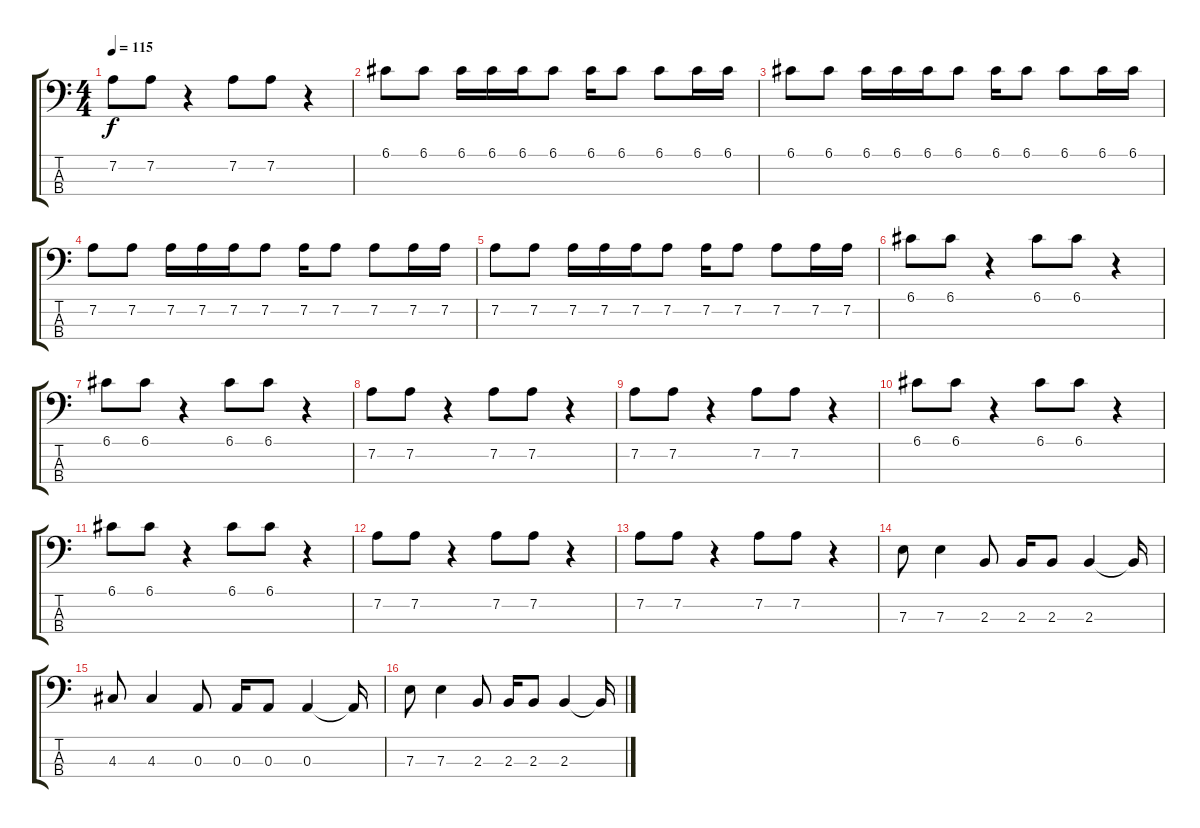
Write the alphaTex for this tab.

\track "" {instrument electricbassfinger}
\staff {score tabs}
\tuning (G2 D2 A1 E1) {hide}
\ts (4 4)
\tempo 115
\clef f4
\ks c
7.2.8{dy f} 7.2.8 r.4 7.2.8 7.2.8 r.4 |
6.1.8 6.1.8 6.1.16 6.1.16 6.1.16 6.1.8 6.1.16 6.1.8 6.1.8 6.1.16 6.1.16 |
6.1.8 6.1.8 6.1.16 6.1.16 6.1.16 6.1.8 6.1.16 6.1.8 6.1.8 6.1.16 6.1.16 |
7.2.8 7.2.8 7.2.16 7.2.16 7.2.16 7.2.8 7.2.16 7.2.8 7.2.8 7.2.16 7.2.16 |
7.2.8 7.2.8 7.2.16 7.2.16 7.2.16 7.2.8 7.2.16 7.2.8 7.2.8 7.2.16 7.2.16 |
6.1.8 6.1.8 r.4 6.1.8 6.1.8 r.4 |
6.1.8 6.1.8 r.4 6.1.8 6.1.8 r.4 |
7.2.8 7.2.8 r.4 7.2.8 7.2.8 r.4 |
7.2.8 7.2.8 r.4 7.2.8 7.2.8 r.4 |
6.1.8 6.1.8 r.4 6.1.8 6.1.8 r.4 |
6.1.8 6.1.8 r.4 6.1.8 6.1.8 r.4 |
7.2.8 7.2.8 r.4 7.2.8 7.2.8 r.4 |
7.2.8 7.2.8 r.4 7.2.8 7.2.8 r.4 |
7.3.8 7.3.4 2.3.8 2.3.16 2.3.8 2.3.4 2.3{t}.16 |
4.3.8 4.3.4 0.3.8 0.3.16 0.3.8 0.3.4 0.3{t}.16 |
7.3.8 7.3.4 2.3.8 2.3.16 2.3.8 2.3.4 2.3{t}.16
